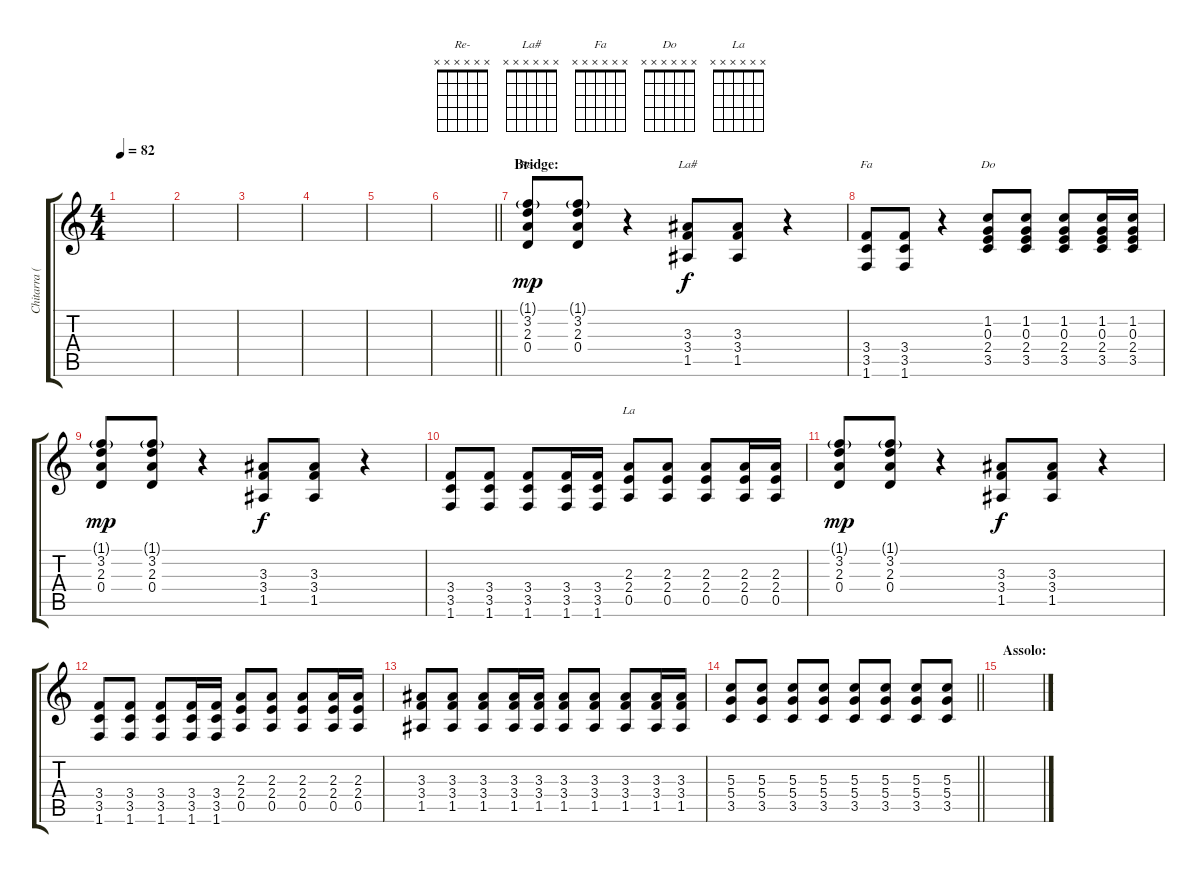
\track ("Chitarra (acustica)" "Chitarra (") {instrument acousticguitarsteel}
\staff {score tabs}
\tuning (E4 B3 G3 D3 A2 E2) {hide}
\chord ("Re-" x x x x x x)
\chord ("La#" x x x x x x)
\chord ("Fa" x x x x x x)
\chord ("Do" x x x x x x)
\chord ("La" x x x x x x)
\ts (4 4)
\tempo 82
\clef g2
\ks c
|
|
|
|
|
\barLineRight lightlight
|
\section ("" "Bridge:")
(1.1{g} 3.2 2.3 0.4).8{ch "Re-" dy mp} (1.1{g} 3.2 2.3 0.4).8 r.4 (3.3 3.4 1.5).8{ch "La#" dy f} (3.3 3.4 1.5).8 r.4 |
(3.4 3.5 1.6).8{ch "Fa"} (3.4 3.5 1.6).8 r.4 (1.2 0.3 2.4 3.5).8{ch "Do"} (1.2 0.3 2.4 3.5).8 (1.2 0.3 2.4 3.5).8 (1.2 0.3 2.4 3.5).16 (1.2 0.3 2.4 3.5).16 |
(1.1{g} 3.2 2.3 0.4).8{dy mp} (1.1{g} 3.2 2.3 0.4).8 r.4 (3.3 3.4 1.5).8{dy f} (3.3 3.4 1.5).8 r.4 |
(3.4 3.5 1.6).8 (3.4 3.5 1.6).8 (3.4 3.5 1.6).8 (3.4 3.5 1.6).16 (3.4 3.5 1.6).16 (2.3 2.4 0.5).8{ch "La"} (2.3 2.4 0.5).8 (2.3 2.4 0.5).8 (2.3 2.4 0.5).16 (2.3 2.4 0.5).16 |
(1.1{g} 3.2 2.3 0.4).8{dy mp} (1.1{g} 3.2 2.3 0.4).8 r.4 (3.3 3.4 1.5).8{dy f} (3.3 3.4 1.5).8 r.4 |
(3.4 3.5 1.6).8 (3.4 3.5 1.6).8 (3.4 3.5 1.6).8 (3.4 3.5 1.6).16 (3.4 3.5 1.6).16 (2.3 2.4 0.5).8 (2.3 2.4 0.5).8 (2.3 2.4 0.5).8 (2.3 2.4 0.5).16 (2.3 2.4 0.5).16 |
(3.3 3.4 1.5).8 (3.3 3.4 1.5).8 (3.3 3.4 1.5).8 (3.3 3.4 1.5).16 (3.3 3.4 1.5).16 (3.3 3.4 1.5).8 (3.3 3.4 1.5).8 (3.3 3.4 1.5).8 (3.3 3.4 1.5).16 (3.3 3.4 1.5).16 |
\barLineRight lightlight
(5.3 5.4 3.5).8 (5.3 5.4 3.5).8 (5.3 5.4 3.5).8 (5.3 5.4 3.5).8 (5.3 5.4 3.5).8 (5.3 5.4 3.5).8 (5.3 5.4 3.5).8 (5.3 5.4 3.5).8 |
\section ("" "Assolo:")
